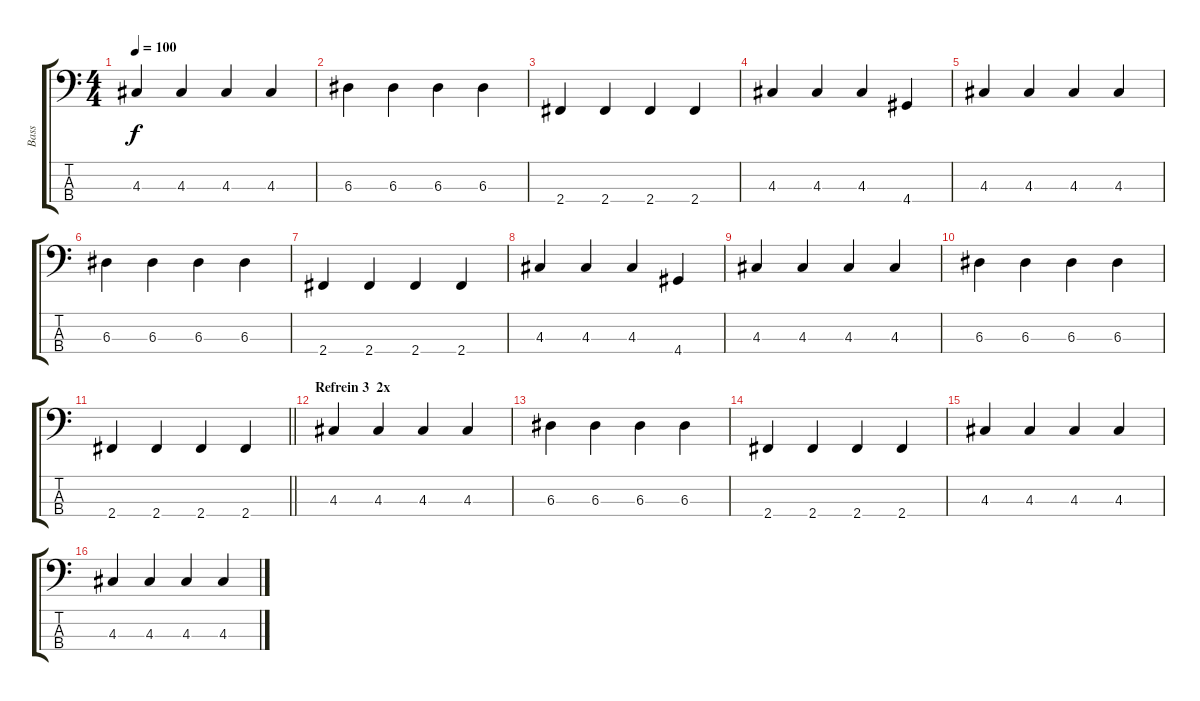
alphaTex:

\track ("Bass" "Bass") {instrument acousticbass}
\staff {score tabs}
\tuning (G2 D2 A1 E1) {hide}
\ts (4 4)
\tempo 100
\clef f4
\ks c
4.3.4{dy f} 4.3.4 4.3.4 4.3.4 |
6.3.4 6.3.4 6.3.4 6.3.4 |
2.4.4 2.4.4 2.4.4 2.4.4 |
4.3.4 4.3.4 4.3.4 4.4.4 |
4.3.4 4.3.4 4.3.4 4.3.4 |
6.3.4 6.3.4 6.3.4 6.3.4 |
2.4.4 2.4.4 2.4.4 2.4.4 |
4.3.4 4.3.4 4.3.4 4.4.4 |
4.3.4 4.3.4 4.3.4 4.3.4 |
6.3.4 6.3.4 6.3.4 6.3.4 |
\barLineRight lightlight
2.4.4 2.4.4 2.4.4 2.4.4 |
\section ("" "Refrein 3  2x")
4.3.4 4.3.4 4.3.4 4.3.4 |
6.3.4 6.3.4 6.3.4 6.3.4 |
2.4.4 2.4.4 2.4.4 2.4.4 |
4.3.4 4.3.4 4.3.4 4.3.4 |
4.3.4 4.3.4 4.3.4 4.3.4
